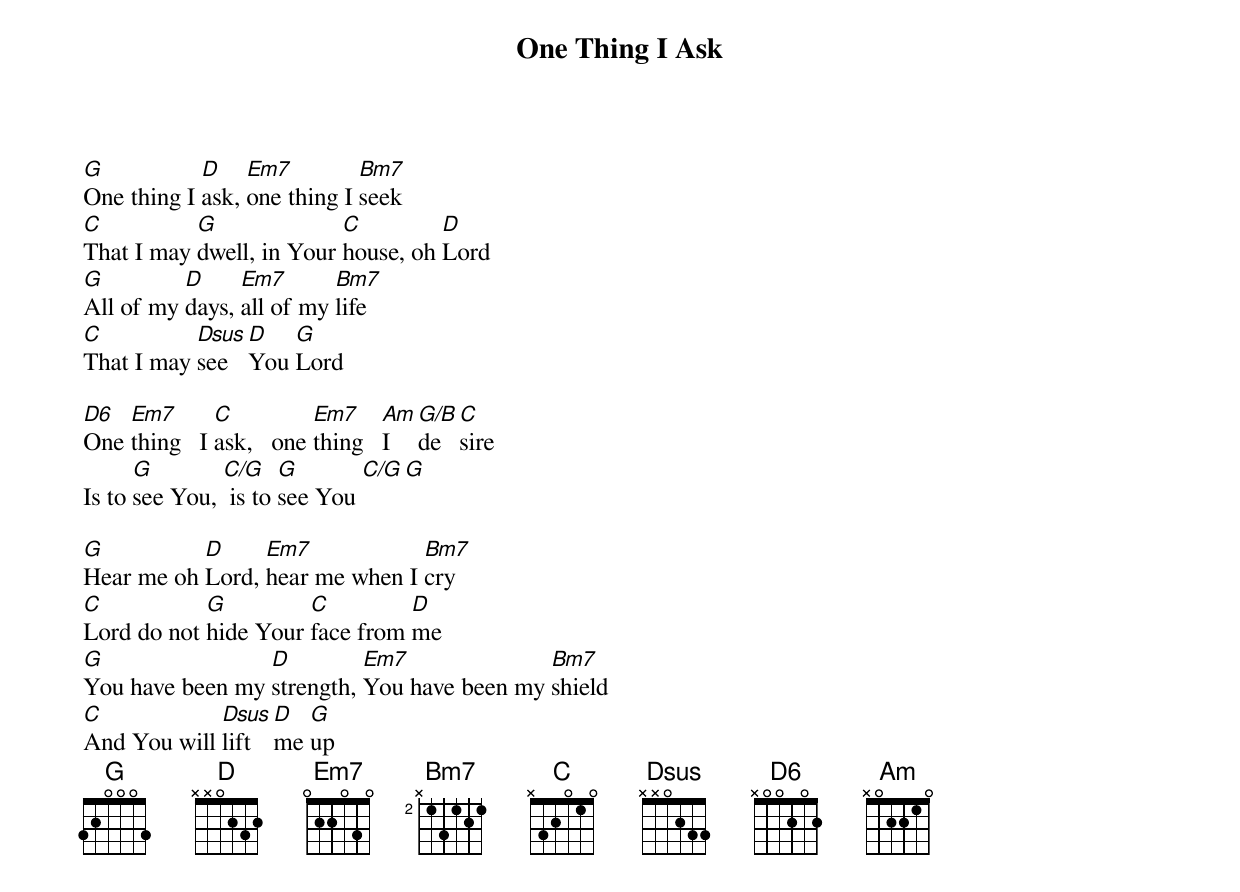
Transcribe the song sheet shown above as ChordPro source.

{title: One Thing I Ask}
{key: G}
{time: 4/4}
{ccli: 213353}
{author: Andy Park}
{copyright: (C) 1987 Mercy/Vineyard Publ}

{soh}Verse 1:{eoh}
[G]One thing I [D]ask, [Em7]one thing I [Bm7]seek
[C]That I may [G]dwell, in Your [C]house, oh [D]Lord
[G]All of my [D]days, [Em7]all of my [Bm7]life
[C]That I may [Dsus]see [D]You [G]Lord

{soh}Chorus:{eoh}
[D6]One [Em7]thing   I [C]ask,   one [Em7]thing   [Am]I [G/B]de[C]sire
Is to [G]see You, [C/G] is to [G]see You [C/G][G]

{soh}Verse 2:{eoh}
[G]Hear me oh [D]Lord, [Em7]hear me when I [Bm7]cry
[C]Lord do not [G]hide Your [C]face from [D]me
[G]You have been my [D]strength, [Em7]You have been my [Bm7]shield
[C]And You will [Dsus]lift [D]me [G]up
